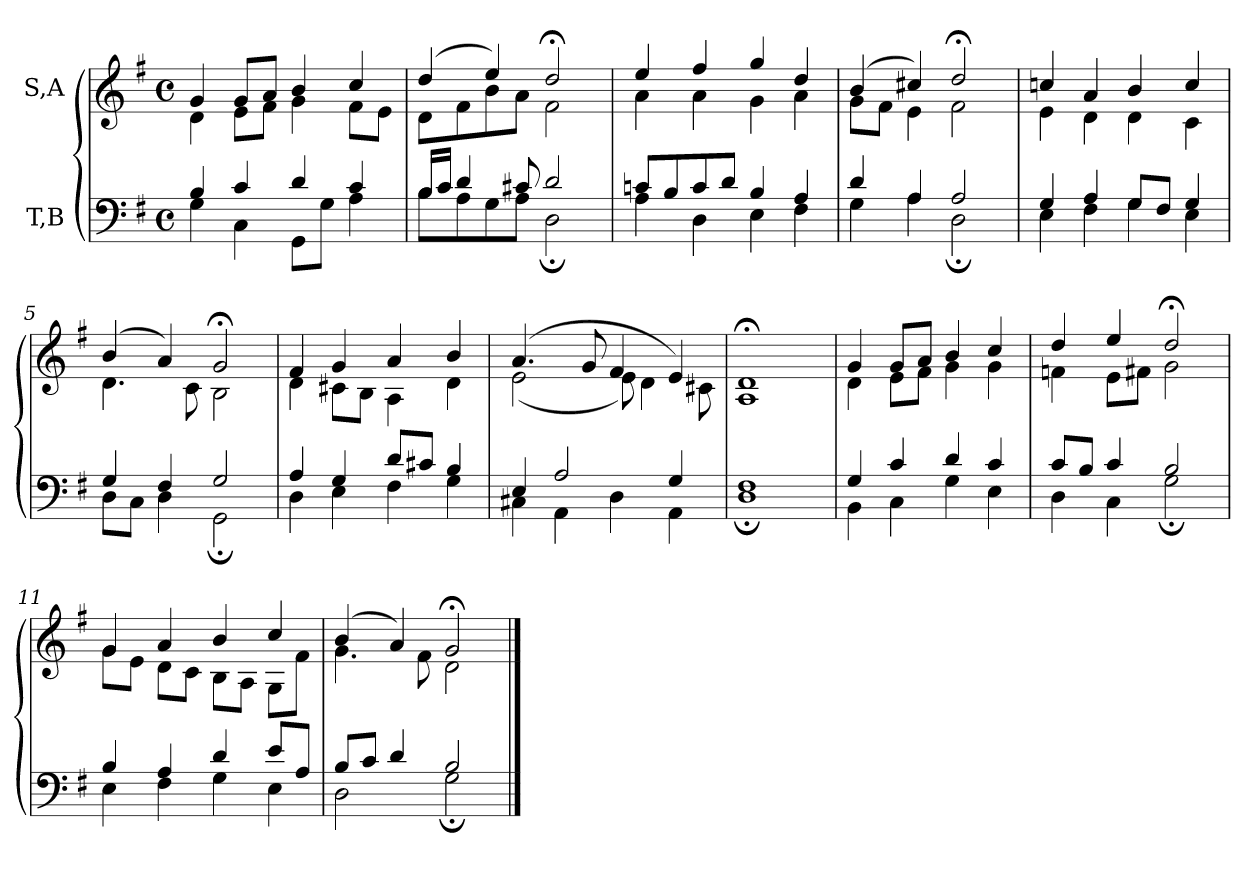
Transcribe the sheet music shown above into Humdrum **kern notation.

**kern	**kern
*part2	*part1
*staff2	*staff1
*I"T,B	*I"S,A
*clefF4	*clefG2
*k[f#]	*k[f#]
*M4/4	*M4/4
*met(c)	*met(c)
=	=
*^	*^
4B	4G	4g	4d
4c	4C	8gL	8eL
.	.	8aJ	8f#J
4d	8GGL	4b	4g
.	8GJ	.	.
4c	4A	4cc	8f#L
.	.	.	8eJ
=1	=1	=1	=1
16BLL	8BL	(>4dd	8dL
16cJJ	.	.	.
4d	8A	.	8f#
.	8G	4ee)	8b
8c#X	8AJ	.	8aJ
2d	2D;	2dd;<	2f#
=2	=2	=2	=2
8cnL	4A	4ee	4a
8B	.	.	.
8c	4D	4ff#	4a
8dJ	.	.	.
4B	4E	4gg	4g
4A	4F#	4dd	4a
=3	=3	=3	=3
4d	4G	(>4b	8gL
.	.	.	8f#J
4A	4A	4cc#X)	4e
2A	2D;	2dd;<	2f#
=4	=4	=4	=4
4G	4E	4ccn	4e
4A	4F#	4a	4d
8GL	4G	4b	4d
8F#J	.	.	.
4G	4E	4cc	4c
=5	=5	=5	=5
4G	8DL	(>4b	4.d
.	8CJ	.	.
4F#	4D	4a)	.
.	.	.	8c
2G	2GG;	2g;<	2B
=6	=6	=6	=6
4A	4D	4f#	4d
4G	4E	4g	8c#XL
.	.	.	8BJ
8dL	4F#	4a	4A
8c#XJ	.	.	.
4B	4G	4b	4d
=7	=7	=7	=7
4E	4C#X	(>4.a	(<2e
2A	4AA	.	.
.	.	8g	.
.	4D	4f#	8e)
.	.	.	4d
4G	4AA	4e)	.
.	.	.	8c#X
=8	=8	=8	=8
1F#	1D;	1d;<	1A
=9	=9	=9	=9
4G	4BB	4g	4d
4c	4C	8gL	8eL
.	.	8aJ	8f#J
4d	4G	4b	4g
4c	4E	4cc	4g
=10	=10	=10	=10
8cL	4D	4dd	4fn
8BJ	.	.	.
4c	4C	4ee	8eL
.	.	.	8f#XJ
2B	2G;	2dd;<	2g
=11	=11	=11	=11
4B	4E	4g	8gL
.	.	.	8eJ
4A	4F#	4a	8dL
.	.	.	8cJ
4d	4G	4b	8BL
.	.	.	8AJ
8eL	4E	4cc	8GL
8AJ	.	.	8f#J
=12	=12	=12	=12
8BL	2D	(>4b	4.g
8cJ	.	.	.
4d	.	4a)	.
.	.	.	8f#
2B	2G;	2g;<	2d
*v	*v	*	*
*	*v	*v
==	==
*-	*-
